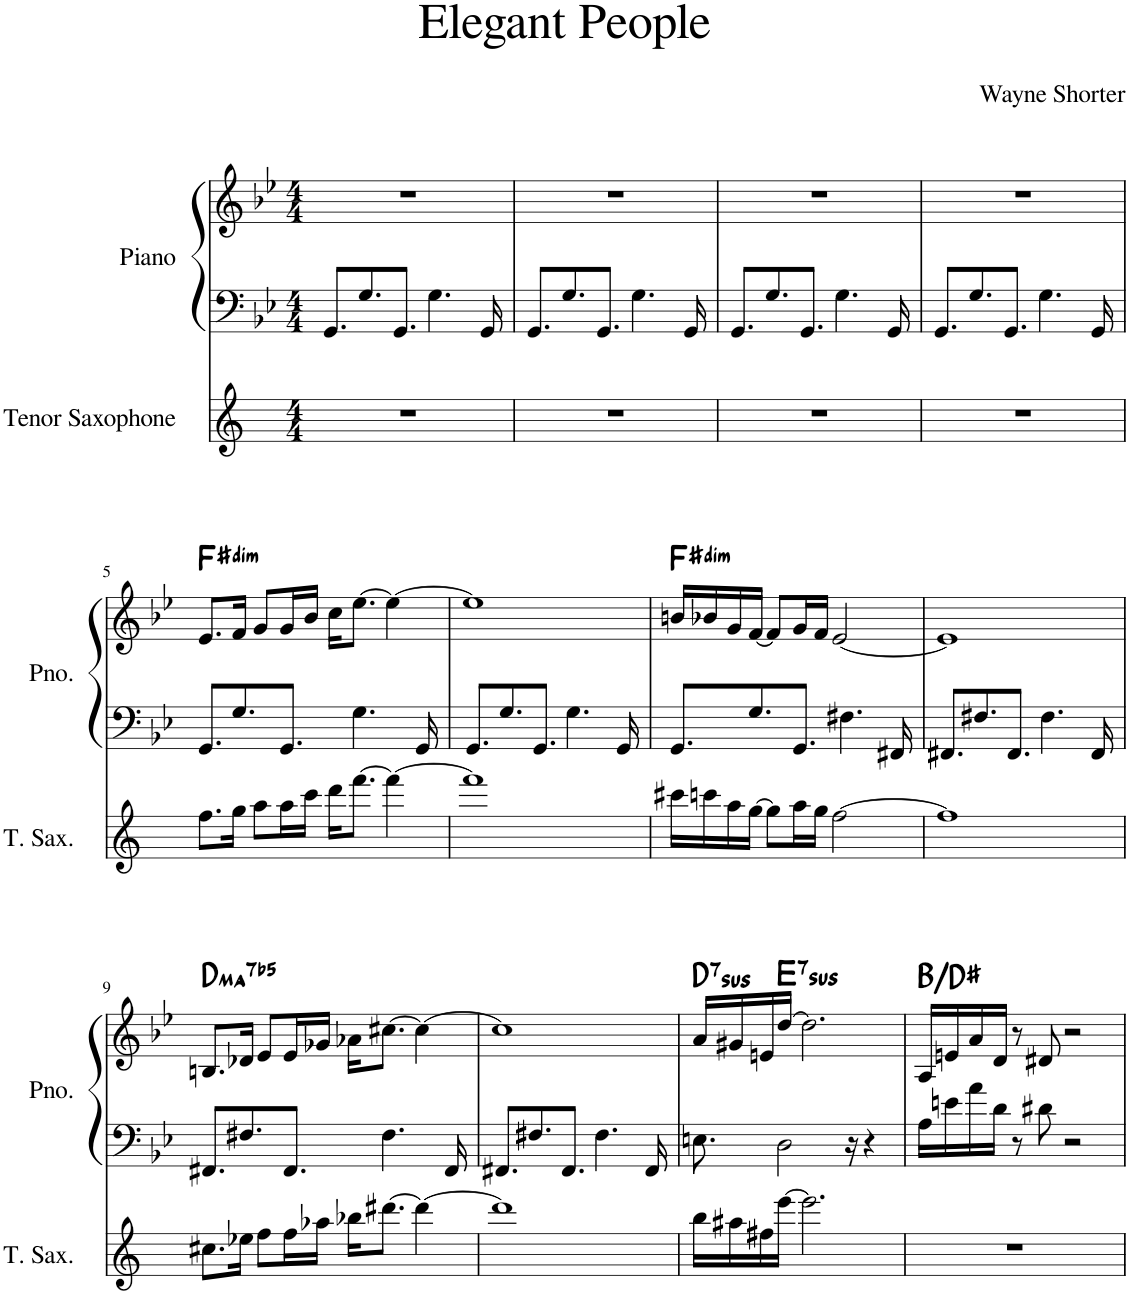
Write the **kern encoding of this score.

**kern	**kern	**kern	**harte
*part2	*part1	*part1	*part1
*staff3	*staff2	*staff1	*
*I"Tenor Saxophone	*I"Piano	*	*
*I'T. Sax.	*I'Pno.	*	*
*clefG2	*clefF4	*clefG2	*
*Trd8c14	*	*	*
*k[]	*k[b-e-]	*k[b-e-]	*
*M4/4	*M4/4	*M4/4	*
=1	=1	=1	=1
1r	8.GG/L	1r	.
.	8.G/	.	.
.	8.GG/J	.	.
.	4.G\	.	.
.	16GG/	.	.
=2	=2	=2	=2
1r	8.GG/L	1r	.
.	8.G/	.	.
.	8.GG/J	.	.
.	4.G\	.	.
.	16GG/	.	.
=3	=3	=3	=3
1r	8.GG/L	1r	.
.	8.G/	.	.
.	8.GG/J	.	.
.	4.G\	.	.
.	16GG/	.	.
=4	=4	=4	=4
1r	8.GG/L	1r	.
.	8.G/	.	.
.	8.GG/J	.	.
.	4.G\	.	.
.	16GG/	.	.
!!LO:LB:g=z
=5	=5	=5	=5
!	!	!	!LO:H:kt=dim
8.ff\L	8.GG/L	8.e-/L	F#:dim
16gg\Jk	8.G/	16f/Jk	.
8aa\L	.	8g/L	.
16aa\L	8.GG/J	16g/L	.
16ccc\JJ	.	16b-/JJ	.
16ddd\KL	.	16cc\KL	.
[8.fff\J	4.G\	[8.ee-\J	.
4fff\_	.	4ee-\_	.
.	16GG/	.	.
=6	=6	=6	=6
1fff]	8.GG/L	1ee-]	.
.	8.G/	.	.
.	8.GG/J	.	.
.	4.G\	.	.
.	16GG/	.	.
=7	=7	=7	=7
!	!	!	!LO:H:kt=dim
16ccc#X\LL	8.GG/L	16bn/LL	F#:dim
16cccn\	.	16b-X/	.
16aa\	.	16g/	.
[16gg\JJ	8.G/	[16f/JJ	.
8gg\L]	.	8f/L]	.
16aa\L	8.GG/J	16g/L	.
16gg\JJ	.	16f/JJ	.
[2ff\	.	[2e-/	.
.	4.F#X\	.	.
.	16FF#X/	.	.
=8	=8	=8	=8
1ff]	8.FF#X/L	1e-]	.
.	8.F#X/	.	.
.	8.FF#/J	.	.
.	4.F#\	.	.
.	16FF#/	.	.
!!LO:LB:g=z
=9	=9	=9	=9
!	!	!	!LO:H:kt=Maj7
8.cc#X\L	8.FF#X/L	8.Bn/L	D:(3,b5,7)
16ee-X\Jk	8.F#X/	16d-X/Jk	.
8ff\L	.	8e-/L	.
16ff\L	8.FF#/J	16e-/L	.
16aa-X\JJ	.	16g-X/JJ	.
16bb-X\KL	.	16a-X\KL	.
[8.ddd#X\J	4.F#\	[8.cc#X\J	.
4ddd#\_	.	4cc#\_	.
.	16FF#/	.	.
=10	=10	=10	=10
1ddd#]	8.FF#X/L	1cc#]	.
.	8.F#X/	.	.
.	8.FF#/J	.	.
.	4.F#\	.	.
.	16FF#/	.	.
=11	=11	=11	=11
!	!	!	!LO:H:kt=7sus
16bb\LL	8.En\	16a/LL	D:sus4(7)
16aa#X\	.	16g#X/	.
16ff#X\	.	16en/	.
!	!	!	!LO:H:kt=7sus
[16eee\JJ	2D\	[16dd/JJ	E:sus4(7)
2.eee\]	.	2.dd\]	.
.	16r	.	.
.	4r	.	.
=12	=12	=12	=12
1r	16A\LL	16A/LL	B:maj/3
.	16en\	16en/	.
.	16a\	16a/	.
.	16d\JJ	16d/JJ	.
.	8r	8r	.
.	8d#X\	8d#X/	.
.	2r	2r	.
=	=	=	=
*-	*-	*-	*-
